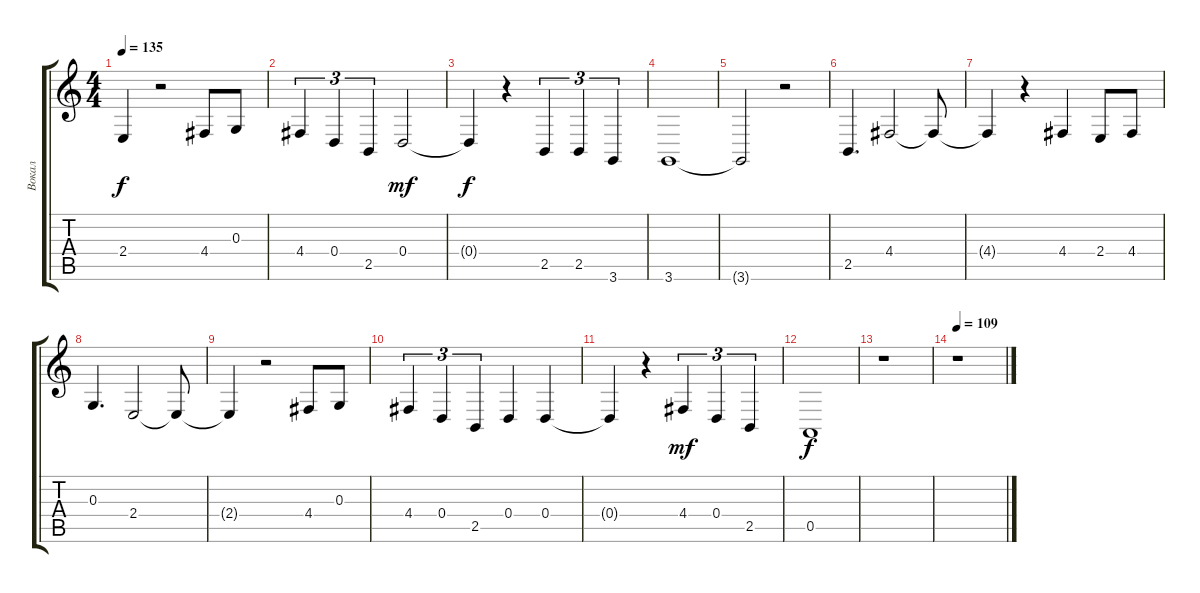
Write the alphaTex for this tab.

\track ("Вокал" "Вокал") {instrument lead6voice}
\staff {score tabs}
\tuning (E4 B3 G3 D3 A2 E2) {hide}
\ts (4 4)
\tempo 135
\clef g2
\ks c
2.4{t}.4{dy f} r.2 4.4.8 0.3.8 |
4.4.4{tu (3 2)} 0.4.4{tu (3 2)} 2.5.4{tu (3 2)} 0.4.2{dy mf} |
0.4{t}.4{dy f} r.4 2.5.4{tu (3 2)} 2.5.4{tu (3 2)} 3.6.4{tu (3 2)} |
3.6.1 |
3.6{t}.2 r.2 |
2.5.4{d} 4.4.2 4.4{t}.8 |
4.4{t}.4 r.4 4.4.4 2.4.8 4.4.8 |
0.3.4{d} 2.4.2 2.4{t}.8 |
2.4{t}.4 r.2 4.4.8 0.3.8 |
4.4.4{tu (3 2)} 0.4.4{tu (3 2)} 2.5.4{tu (3 2)} 0.4.4 0.4.4 |
0.4{t}.4 r.4 4.4.4{tu (3 2) dy mf} 0.4.4{tu (3 2)} 2.5.4{tu (3 2)} |
0.5.1{dy f} |
r.1 |
\tempo 109
r.1
